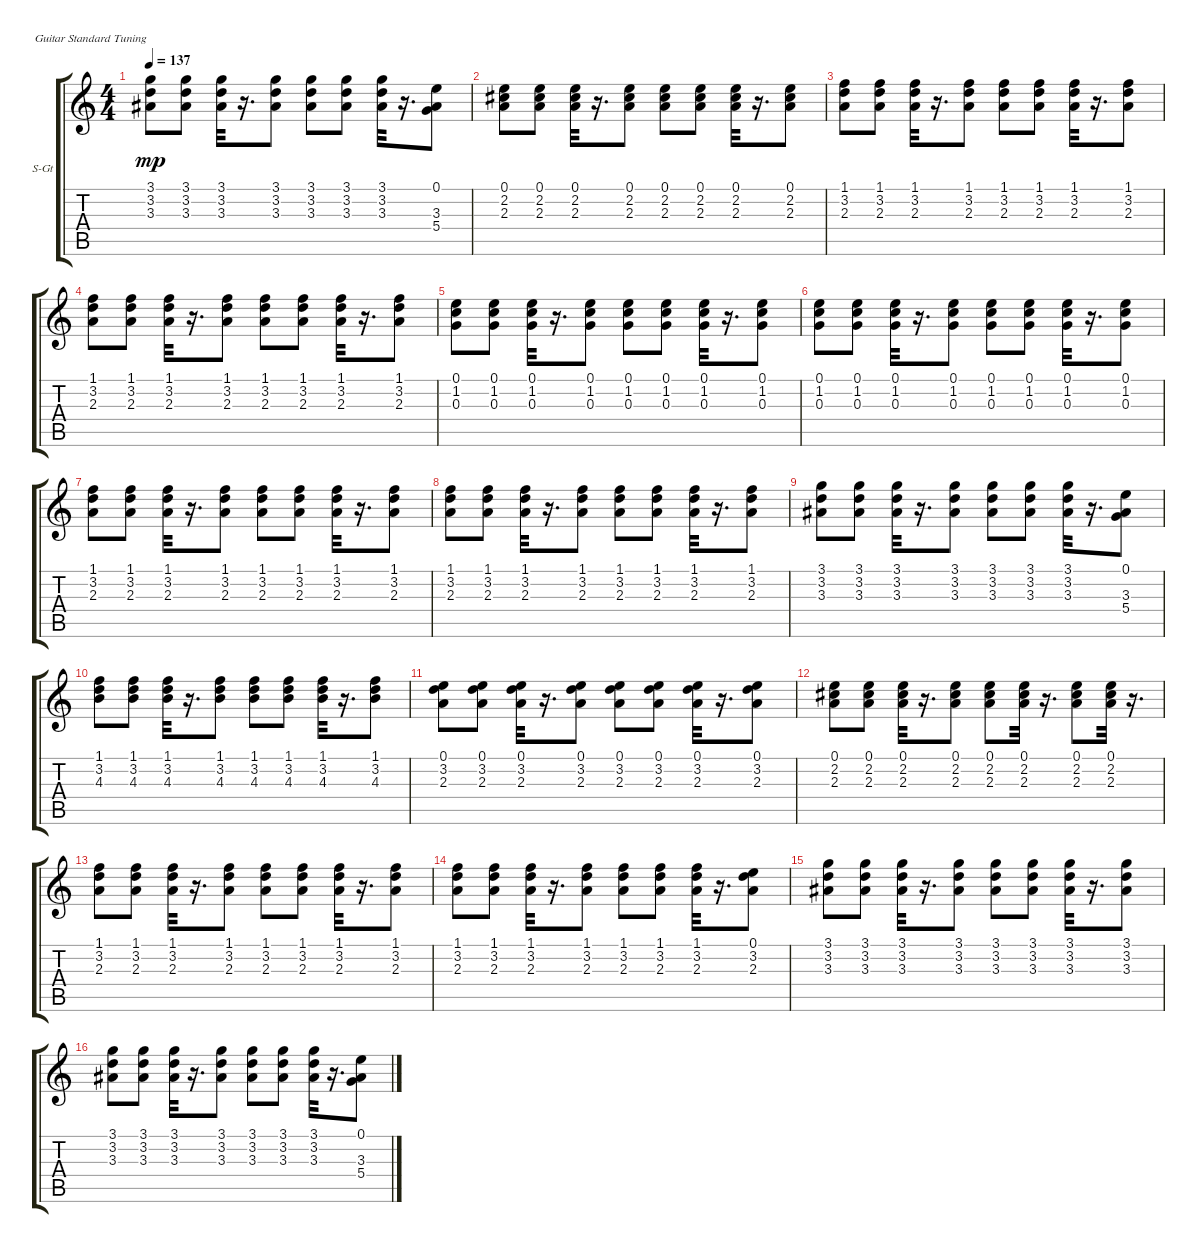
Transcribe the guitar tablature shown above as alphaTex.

\bracketExtendMode groupsimilarinstruments
\firstSystemTrackNameOrientation horizontal
\otherSystemsTrackNameOrientation horizontal
\track ("Æ®·¢ 7" "S-Gt") {instrument acousticguitarsteel}
\staff {score tabs}
\tuning (E4 B3 G3 D3 A2 E2)
\ts (4 4)
\tempo 137
\clef g2
\ks c
(3.1 3.2 3.3).8{dy mp} (3.1 3.2 3.3).8 (3.1 3.2 3.3).32 r.16{d} (3.1 3.2 3.3).8 (3.1 3.2 3.3).8 (3.1 3.2 3.3).8 (3.1 3.2 3.3).32 r.16{d} (0.1 3.3 5.4).8 |
(0.1 2.2 2.3).8 (0.1 2.2 2.3).8 (0.1 2.2 2.3).32 r.16{d} (0.1 2.2 2.3).8 (0.1 2.2 2.3).8 (0.1 2.2 2.3).8 (0.1 2.2 2.3).32 r.16{d} (0.1 2.2 2.3).8 |
(1.1 3.2 2.3).8 (1.1 3.2 2.3).8 (1.1 3.2 2.3).32 r.16{d} (1.1 3.2 2.3).8 (1.1 3.2 2.3).8 (1.1 3.2 2.3).8 (1.1 3.2 2.3).32 r.16{d} (1.1 3.2 2.3).8 |
(1.1 3.2 2.3).8 (1.1 3.2 2.3).8 (1.1 3.2 2.3).32 r.16{d} (1.1 3.2 2.3).8 (1.1 3.2 2.3).8 (1.1 3.2 2.3).8 (1.1 3.2 2.3).32 r.16{d} (1.1 3.2 2.3).8 |
(0.1 1.2 0.3).8 (0.1 1.2 0.3).8 (0.1 1.2 0.3).32 r.16{d} (0.1 1.2 0.3).8 (0.1 1.2 0.3).8 (0.1 1.2 0.3).8 (0.1 1.2 0.3).32 r.16{d} (0.1 1.2 0.3).8 |
(0.1 1.2 0.3).8 (0.1 1.2 0.3).8 (0.1 1.2 0.3).32 r.16{d} (0.1 1.2 0.3).8 (0.1 1.2 0.3).8 (0.1 1.2 0.3).8 (0.1 1.2 0.3).32 r.16{d} (0.1 1.2 0.3).8 |
(1.1 3.2 2.3).8 (1.1 3.2 2.3).8 (1.1 3.2 2.3).32 r.16{d} (1.1 3.2 2.3).8 (1.1 3.2 2.3).8 (1.1 3.2 2.3).8 (1.1 3.2 2.3).32 r.16{d} (1.1 3.2 2.3).8 |
(1.1 3.2 2.3).8 (1.1 3.2 2.3).8 (1.1 3.2 2.3).32 r.16{d} (1.1 3.2 2.3).8 (1.1 3.2 2.3).8 (1.1 3.2 2.3).8 (1.1 3.2 2.3).32 r.16{d} (1.1 3.2 2.3).8 |
(3.1 3.2 3.3).8 (3.1 3.2 3.3).8 (3.1 3.2 3.3).32 r.16{d} (3.1 3.2 3.3).8 (3.1 3.2 3.3).8 (3.1 3.2 3.3).8 (3.1 3.2 3.3).32 r.16{d} (0.1 3.3 5.4).8 |
(1.1 3.2 4.3).8 (1.1 3.2 4.3).8 (1.1 3.2 4.3).32 r.16{d} (1.1 3.2 4.3).8 (1.1 3.2 4.3).8 (1.1 3.2 4.3).8 (1.1 3.2 4.3).32 r.16{d} (1.1 3.2 4.3).8 |
(0.1 3.2 2.3).8 (0.1 3.2 2.3).8 (0.1 3.2 2.3).32 r.16{d} (0.1 3.2 2.3).8 (0.1 3.2 2.3).8 (0.1 3.2 2.3).8 (0.1 3.2 2.3).32 r.16{d} (0.1 3.2 2.3).8 |
(0.1 2.2 2.3).8 (0.1 2.2 2.3).8 (0.1 2.2 2.3).32 r.16{d} (0.1 2.2 2.3).8 (0.1 2.2 2.3).8 (0.1 2.2 2.3).32 r.16{d} (0.1 2.2 2.3).8 (0.1 2.2 2.3).32 r.16{d} |
(1.1 3.2 2.3).8 (1.1 3.2 2.3).8 (1.1 3.2 2.3).32 r.16{d} (1.1 3.2 2.3).8 (1.1 3.2 2.3).8 (1.1 3.2 2.3).8 (1.1 3.2 2.3).32 r.16{d} (1.1 3.2 2.3).8 |
(1.1 3.2 2.3).8 (1.1 3.2 2.3).8 (1.1 3.2 2.3).32 r.16{d} (1.1 3.2 2.3).8 (1.1 3.2 2.3).8 (1.1 3.2 2.3).8 (1.1 3.2 2.3).32 r.16{d} (0.1 3.2 2.3).8 |
(3.1 3.2 3.3).8 (3.1 3.2 3.3).8 (3.1 3.2 3.3).32 r.16{d} (3.1 3.2 3.3).8 (3.1 3.2 3.3).8 (3.1 3.2 3.3).8 (3.1 3.2 3.3).32 r.16{d} (3.1 3.2 3.3).8 |
(3.1 3.2 3.3).8 (3.1 3.2 3.3).8 (3.1 3.2 3.3).32 r.16{d} (3.1 3.2 3.3).8 (3.1 3.2 3.3).8 (3.1 3.2 3.3).8 (3.1 3.2 3.3).32 r.16{d} (0.1 3.3 5.4).8
